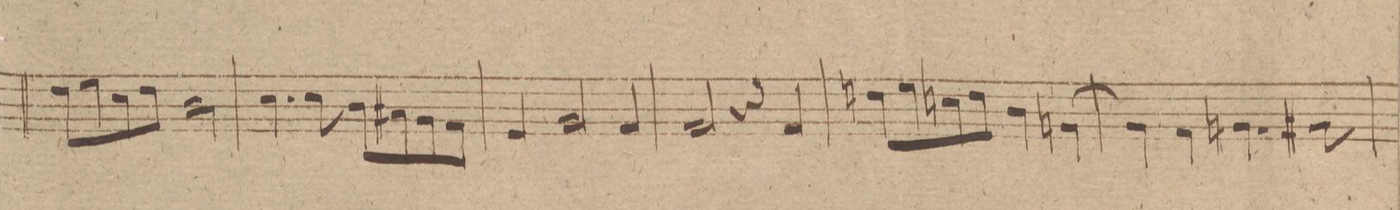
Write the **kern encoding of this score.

**kern	**dynam
*I"Oboe 2do in	*
*clefG2	*
*k[f#c#g#d#]	*
*met(c)	*
*M4/4	*
8dd#\L	.
8ee\	.
8cc#\	.
8dd#\J	.
2b\	.
=238	=238
4.cc#\	.
8cc#\	.
8b\L	.
8a#X\	.
8g#\	.
8f#\J	.
=239	=239
4e/	.
2g#/	.
4f#/	.
=240	=240
2f#/	.
4r	.
4f#/	.
=241	=241
8ddn\L	.
8ee\	.
8ccn\	.
8dd\J	.
4b\	.
[4gn\	.
=242	=242
4g\]	.
4f#\	.
4.gn\	.
8g#X\	.
=243	=243
*-	*-
